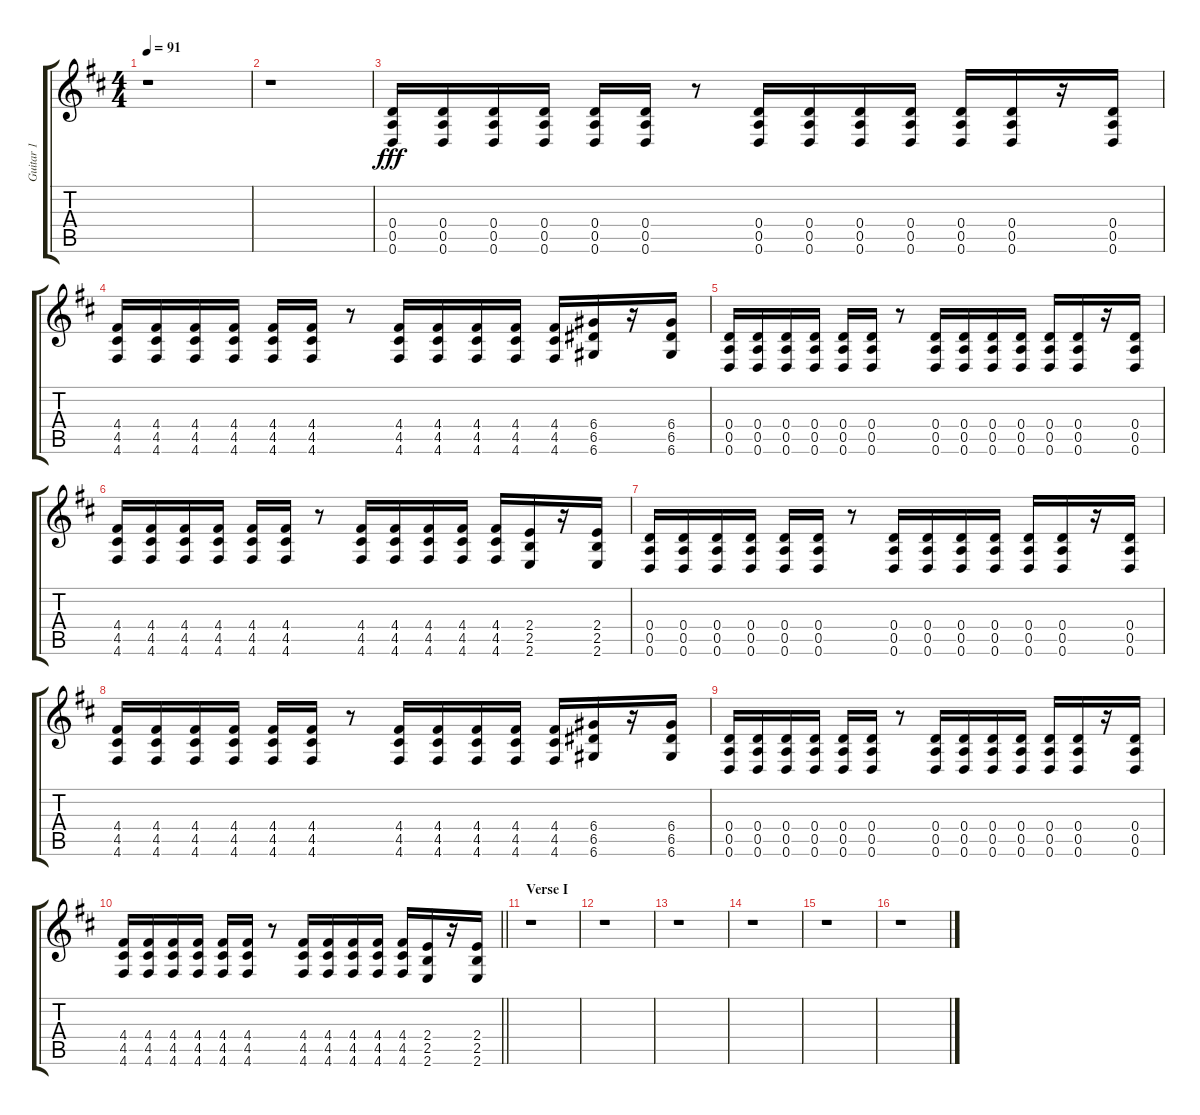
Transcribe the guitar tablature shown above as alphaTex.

\track ("Guitar 1" "Guitar 1") {instrument distortionguitar}
\staff {score tabs}
\tuning (E4 B3 G3 D3 A2 D2) {hide}
\ts (4 4)
\tempo 91
\clef g2
\ks d
r.1{dy fff instrument distortionguitar} |
r.1 |
(0.4 0.5 0.6).16 (0.4 0.5 0.6).16 (0.4 0.5 0.6).16 (0.4 0.5 0.6).16 (0.4 0.5 0.6).16 (0.4 0.5 0.6).16 r.8 (0.4 0.5 0.6).16 (0.4 0.5 0.6).16 (0.4 0.5 0.6).16 (0.4 0.5 0.6).16 (0.4 0.5 0.6).16 (0.4 0.5 0.6).16 r.16 (0.4 0.5 0.6).16 |
(4.4 4.5 4.6).16 (4.4 4.5 4.6).16 (4.4 4.5 4.6).16 (4.4 4.5 4.6).16 (4.4 4.5 4.6).16 (4.4 4.5 4.6).16 r.8 (4.4 4.5 4.6).16 (4.4 4.5 4.6).16 (4.4 4.5 4.6).16 (4.4 4.5 4.6).16 (4.4 4.5 4.6).16 (6.4 6.5 6.6).16 r.16 (6.4 6.5 6.6).16 |
(0.4 0.5 0.6).16 (0.4 0.5 0.6).16 (0.4 0.5 0.6).16 (0.4 0.5 0.6).16 (0.4 0.5 0.6).16 (0.4 0.5 0.6).16 r.8 (0.4 0.5 0.6).16 (0.4 0.5 0.6).16 (0.4 0.5 0.6).16 (0.4 0.5 0.6).16 (0.4 0.5 0.6).16 (0.4 0.5 0.6).16 r.16 (0.4 0.5 0.6).16 |
(4.4 4.5 4.6).16 (4.4 4.5 4.6).16 (4.4 4.5 4.6).16 (4.4 4.5 4.6).16 (4.4 4.5 4.6).16 (4.4 4.5 4.6).16 r.8 (4.4 4.5 4.6).16 (4.4 4.5 4.6).16 (4.4 4.5 4.6).16 (4.4 4.5 4.6).16 (4.4 4.5 4.6).16 (2.4 2.5 2.6).16 r.16 (2.4 2.5 2.6).16 |
(0.4 0.5 0.6).16 (0.4 0.5 0.6).16 (0.4 0.5 0.6).16 (0.4 0.5 0.6).16 (0.4 0.5 0.6).16 (0.4 0.5 0.6).16 r.8 (0.4 0.5 0.6).16 (0.4 0.5 0.6).16 (0.4 0.5 0.6).16 (0.4 0.5 0.6).16 (0.4 0.5 0.6).16 (0.4 0.5 0.6).16 r.16 (0.4 0.5 0.6).16 |
(4.4 4.5 4.6).16 (4.4 4.5 4.6).16 (4.4 4.5 4.6).16 (4.4 4.5 4.6).16 (4.4 4.5 4.6).16 (4.4 4.5 4.6).16 r.8 (4.4 4.5 4.6).16 (4.4 4.5 4.6).16 (4.4 4.5 4.6).16 (4.4 4.5 4.6).16 (4.4 4.5 4.6).16 (6.4 6.5 6.6).16 r.16 (6.4 6.5 6.6).16 |
(0.4 0.5 0.6).16 (0.4 0.5 0.6).16 (0.4 0.5 0.6).16 (0.4 0.5 0.6).16 (0.4 0.5 0.6).16 (0.4 0.5 0.6).16 r.8 (0.4 0.5 0.6).16 (0.4 0.5 0.6).16 (0.4 0.5 0.6).16 (0.4 0.5 0.6).16 (0.4 0.5 0.6).16 (0.4 0.5 0.6).16 r.16 (0.4 0.5 0.6).16 |
\barLineRight lightlight
(4.4 4.5 4.6).16 (4.4 4.5 4.6).16 (4.4 4.5 4.6).16 (4.4 4.5 4.6).16 (4.4 4.5 4.6).16 (4.4 4.5 4.6).16 r.8 (4.4 4.5 4.6).16 (4.4 4.5 4.6).16 (4.4 4.5 4.6).16 (4.4 4.5 4.6).16 (4.4 4.5 4.6).16 (2.4 2.5 2.6).16 r.16 (2.4 2.5 2.6).16 |
\section ("" "Verse I")
r.1 |
r.1 |
r.1 |
r.1 |
r.1 |
r.1
